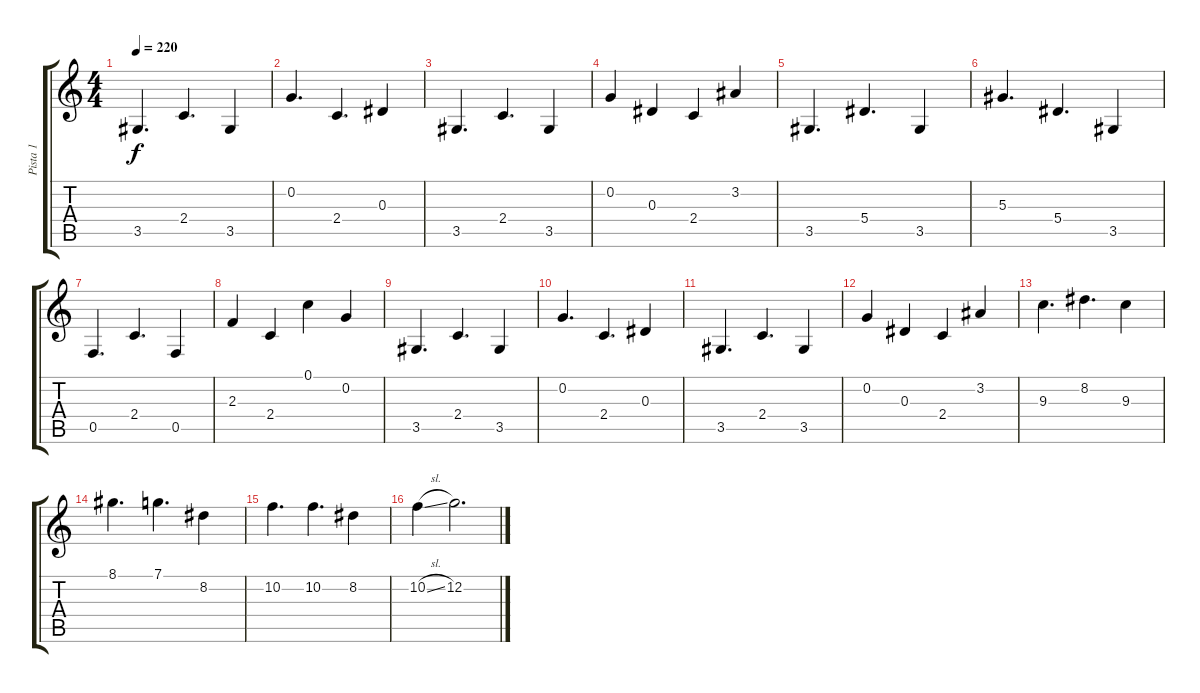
\track ("Pista 1" "Pista 1") {instrument distortionguitar}
\staff {score tabs}
\tuning (C4 G3 Eb3 Bb2 F2 C2) {hide}
\ts (4 4)
\tempo 220
\clef g2
\ks c
3.5.4{d dy f} 2.4.4{d} 3.5.4 |
0.2.4{d} 2.4.4{d} 0.3.4 |
3.5.4{d} 2.4.4{d} 3.5.4 |
0.2.4 0.3.4 2.4.4 3.2.4 |
3.5.4{d instrument electricguitarclean} 5.4.4{d} 3.5.4 |
5.3.4{d} 5.4.4{d} 3.5.4 |
0.5.4{d} 2.4.4{d} 0.5.4 |
2.3.4 2.4.4 0.1.4 0.2.4 |
3.5.4{d} 2.4.4{d} 3.5.4 |
0.2.4{d} 2.4.4{d} 0.3.4 |
3.5.4{d} 2.4.4{d} 3.5.4 |
0.2.4 0.3.4 2.4.4 3.2.4 |
9.3.4{d instrument distortionguitar} 8.2.4{d} 9.3.4 |
8.1.4{d} 7.1.4{d} 8.2.4 |
10.2.4{d} 10.2.4{d} 8.2.4 |
10.2{sl}.4 12.2.2{d}
